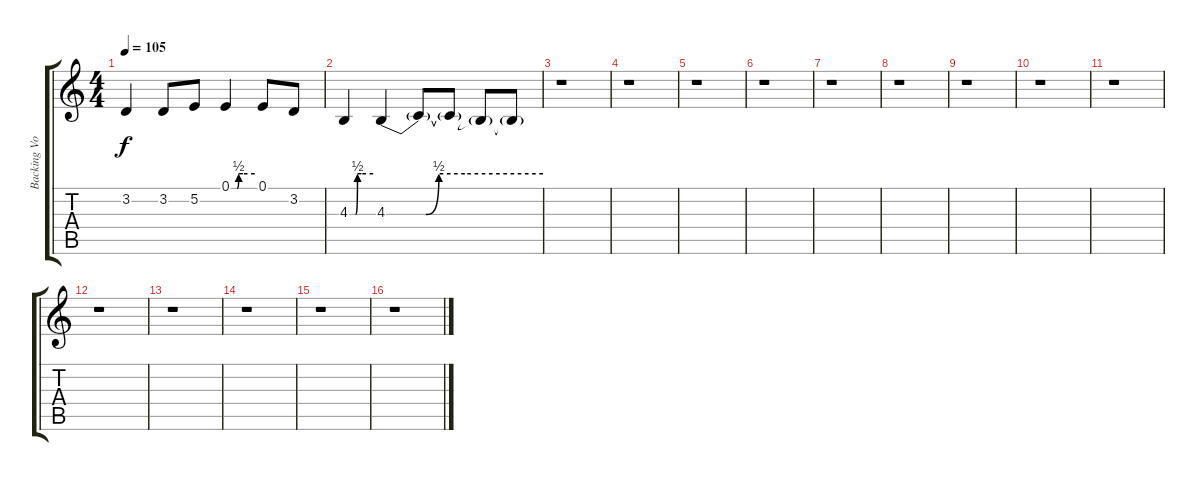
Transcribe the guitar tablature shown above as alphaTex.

\track ("Backing Vocals" "Backing Vo") {instrument voiceoohs}
\staff {score tabs}
\tuning (E4 B3 G3 D3 A2 E2) {hide}
\ts (4 4)
\tempo 105
\clef g2
\ks c
3.2.4{dy f} 3.2.8 5.2.8 0.1{be (custom 0 0 15 0 19 2 30 2 60 2)}.4 0.1.8 3.2.8 |
4.3{be (custom 0 0 15 0 20 2 30 2 60 2)}.4 4.3{be (custom 0 0 15 0 20 2 30 2 60 2)}.4 4.3{t}.8 4.3{t}.8 4.3{t}.8 4.3{t}.8 |
r.1 |
r.1 |
r.1 |
r.1 |
r.1 |
r.1 |
r.1 |
r.1 |
r.1 |
r.1 |
r.1 |
r.1 |
r.1 |
r.1
